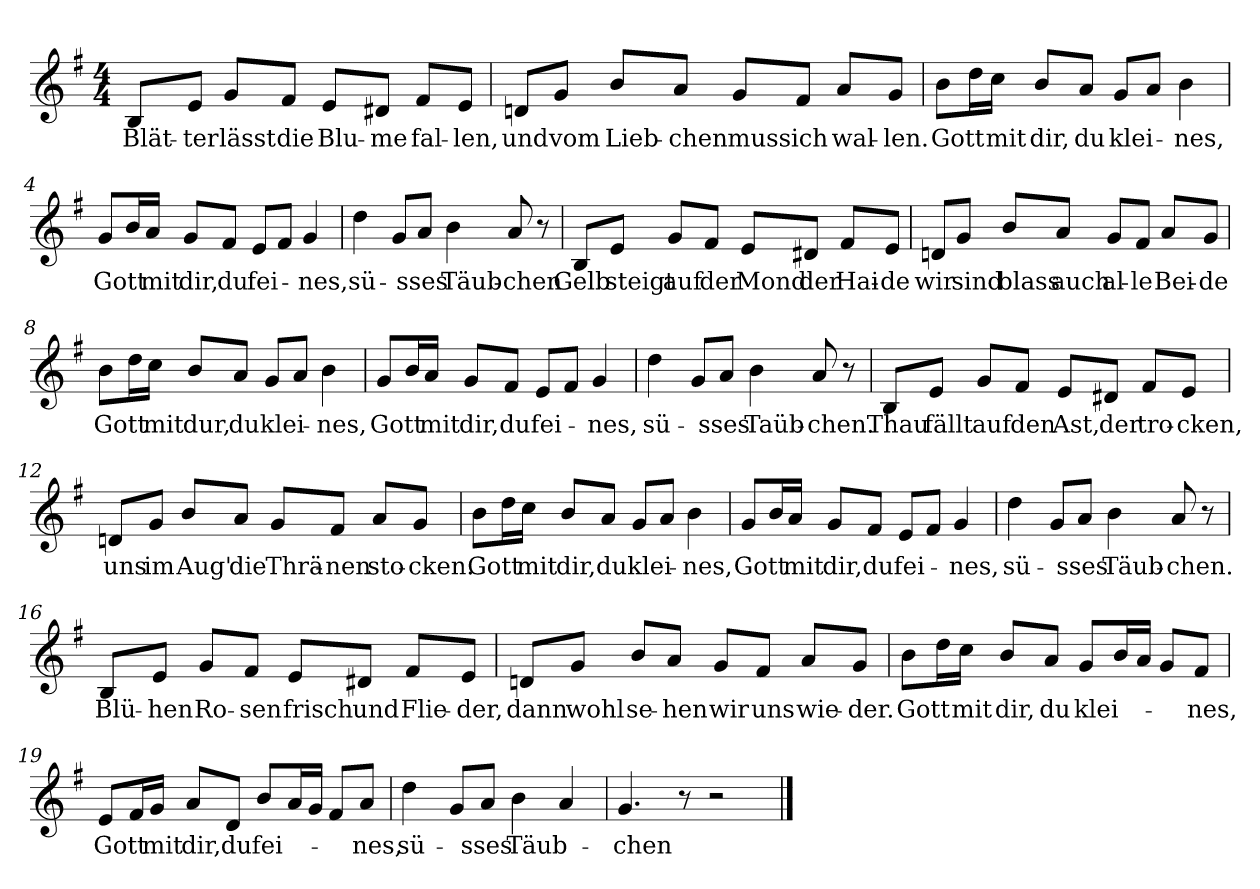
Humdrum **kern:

**kern	**text
*part1	*part1
*staff1	*staff1
*clefG2	*
*k[f#]	*
*M4/4	*
=1	=1
!	!LO:LY:b
8B/L	Blät-
!	!LO:LY:b
8e/J	-ter
!	!LO:LY:b
8g/L	lässt
!	!LO:LY:b
8f#/J	die
!	!LO:LY:b
8e/L	Blu-
!	!LO:LY:b
8d#X/J	-me
!	!LO:LY:b
8f#/L	fal-
!	!LO:LY:b
8e/J	-len,
=2	=2
!	!LO:LY:b
8dn/L	und
!	!LO:LY:b
8g/J	vom
!	!LO:LY:b
8b/L	Lieb-
!	!LO:LY:b
8a/J	-chen
!	!LO:LY:b
8g/L	muss
!	!LO:LY:b
8f#/J	ich
!	!LO:LY:b
8a/L	wal-
!	!LO:LY:b
8g/J	-len.
=3	=3
!	!LO:LY:b
8b\L	Gott
16dd\L	.
!	!LO:LY:b
16cc\JJ	mit
!	!LO:LY:b
8b/L	dir,
!	!LO:LY:b
8a/J	du
!	!LO:LY:b
8g/L	klei-
8a/J	.
!	!LO:LY:b
4b\	-nes,
!!LO:LB:g=z
=4	=4
!	!LO:LY:b
8g/L	Gott
16b/L	.
!	!LO:LY:b
16a/JJ	mit
!	!LO:LY:b
8g/L	dir,
!	!LO:LY:b
8f#/J	du
!	!LO:LY:b
8e/L	fei-
8f#/J	.
!	!LO:LY:b
4g/	-nes,
=5	=5
!	!LO:LY:b
4dd\	sü-
8g/L	.
!	!LO:LY:b
8a/J	-sses
!	!LO:LY:b
4b\	Täub-
!	!LO:LY:b
8a/	-chen
8r	.
=6	=6
!	!LO:LY:b
8B/L	Gelb
!	!LO:LY:b
8e/J	steigt
!	!LO:LY:b
8g/L	auf
!	!LO:LY:b
8f#/J	der
!	!LO:LY:b
8e/L	Mond
!	!LO:LY:b
8d#X/J	der
!	!LO:LY:b
8f#/L	Hai-
!	!LO:LY:b
8e/J	-de
=7	=7
!	!LO:LY:b
8dn/L	wir
!	!LO:LY:b
8g/J	sind
!	!LO:LY:b
8b/L	blass
!	!LO:LY:b
8a/J	auch
!	!LO:LY:b
8g/L	al-
!	!LO:LY:b
8f#/J	-le
!	!LO:LY:b
8a/L	Bei-
!	!LO:LY:b
8g/J	-de
!!LO:LB:g=z
=8	=8
!	!LO:LY:b
8b\L	Gott
16dd\L	.
!	!LO:LY:b
16cc\JJ	mit
!	!LO:LY:b
8b/L	dur,
!	!LO:LY:b
8a/J	du
!	!LO:LY:b
8g/L	klei-
8a/J	.
!	!LO:LY:b
4b\	-nes,
=9	=9
!	!LO:LY:b
8g/L	Gott
16b/L	.
!	!LO:LY:b
16a/JJ	mit
!	!LO:LY:b
8g/L	dir,
!	!LO:LY:b
8f#/J	du
!	!LO:LY:b
8e/L	fei-
8f#/J	.
!	!LO:LY:b
4g/	-nes,
=10	=10
!	!LO:LY:b
4dd\	sü-
8g/L	.
!	!LO:LY:b
8a/J	-sses
!	!LO:LY:b
4b\	Taüb-
!	!LO:LY:b
8a/	-chen.
8r	.
=11	=11
!	!LO:LY:b
8B/L	Thau
!	!LO:LY:b
8e/J	fällt
!	!LO:LY:b
8g/L	auf
!	!LO:LY:b
8f#/J	den
!	!LO:LY:b
8e/L	Ast,
!	!LO:LY:b
8d#X/J	der
!	!LO:LY:b
8f#/L	tro-
!	!LO:LY:b
8e/J	-cken,
!!LO:LB:g=z
=12	=12
!	!LO:LY:b
8dn/L	uns
!	!LO:LY:b
8g/J	im
!	!LO:LY:b
8b/L	Aug'
!	!LO:LY:b
8a/J	die
!	!LO:LY:b
8g/L	Thrä-
!	!LO:LY:b
8f#/J	-nen
!	!LO:LY:b
8a/L	sto-
!	!LO:LY:b
8g/J	-cken.
=13	=13
!	!LO:LY:b
8b\L	Gott
16dd\L	.
!	!LO:LY:b
16cc\JJ	mit
!	!LO:LY:b
8b/L	dir,
!	!LO:LY:b
8a/J	du
!	!LO:LY:b
8g/L	klei-
8a/J	.
!	!LO:LY:b
4b\	-nes,
=14	=14
!	!LO:LY:b
8g/L	Gott
16b/L	.
!	!LO:LY:b
16a/JJ	mit
!	!LO:LY:b
8g/L	dir,
!	!LO:LY:b
8f#/J	du
!	!LO:LY:b
8e/L	fei-
8f#/J	.
!	!LO:LY:b
4g/	-nes,
=15	=15
!	!LO:LY:b
4dd\	sü-
8g/L	.
!	!LO:LY:b
8a/J	-sses
!	!LO:LY:b
4b\	Täub-
!	!LO:LY:b
8a/	-chen.
8r	.
!!LO:LB:g=z
=16	=16
!	!LO:LY:b
8B/L	Blü-
!	!LO:LY:b
8e/J	-hen
!	!LO:LY:b
8g/L	Ro-
!	!LO:LY:b
8f#/J	-sen
!	!LO:LY:b
8e/L	frisch
!	!LO:LY:b
8d#X/J	und
!	!LO:LY:b
8f#/L	Flie-
!	!LO:LY:b
8e/J	-der,
=17	=17
!	!LO:LY:b
8dn/L	dann
!	!LO:LY:b
8g/J	wohl
!	!LO:LY:b
8b/L	se-
!	!LO:LY:b
8a/J	-hen
!	!LO:LY:b
8g/L	wir
!	!LO:LY:b
8f#/J	uns
!	!LO:LY:b
8a/L	wie-
!	!LO:LY:b
8g/J	-der.
=18	=18
!	!LO:LY:b
8b\L	Gott
16dd\L	.
!	!LO:LY:b
16cc\JJ	mit
!	!LO:LY:b
8b/L	dir,
!	!LO:LY:b
8a/J	du
!	!LO:LY:b
8g/L	klei-
16b/L	.
16a/JJ	.
8g/L	.
!	!LO:LY:b
8f#/J	-nes,
!!LO:LB:g=z
=19	=19
!	!LO:LY:b
8e/L	Gott
16f#/L	.
!	!LO:LY:b
16g/JJ	mit
!	!LO:LY:b
8a/L	dir,
!	!LO:LY:b
8d/J	du
!	!LO:LY:b
8b/L	fei-
16a/L	.
16g/JJ	.
8f#/L	.
!	!LO:LY:b
8a/J	-nes,
=20	=20
!	!LO:LY:b
4dd\	sü-
8g/L	.
!	!LO:LY:b
8a/J	-sses
!	!LO:LY:b
4b\	Täub-
4a/	.
=21	=21
!	!LO:LY:b
4.g/	-chen
8r	.
2r	.
==	==
*-	*-
